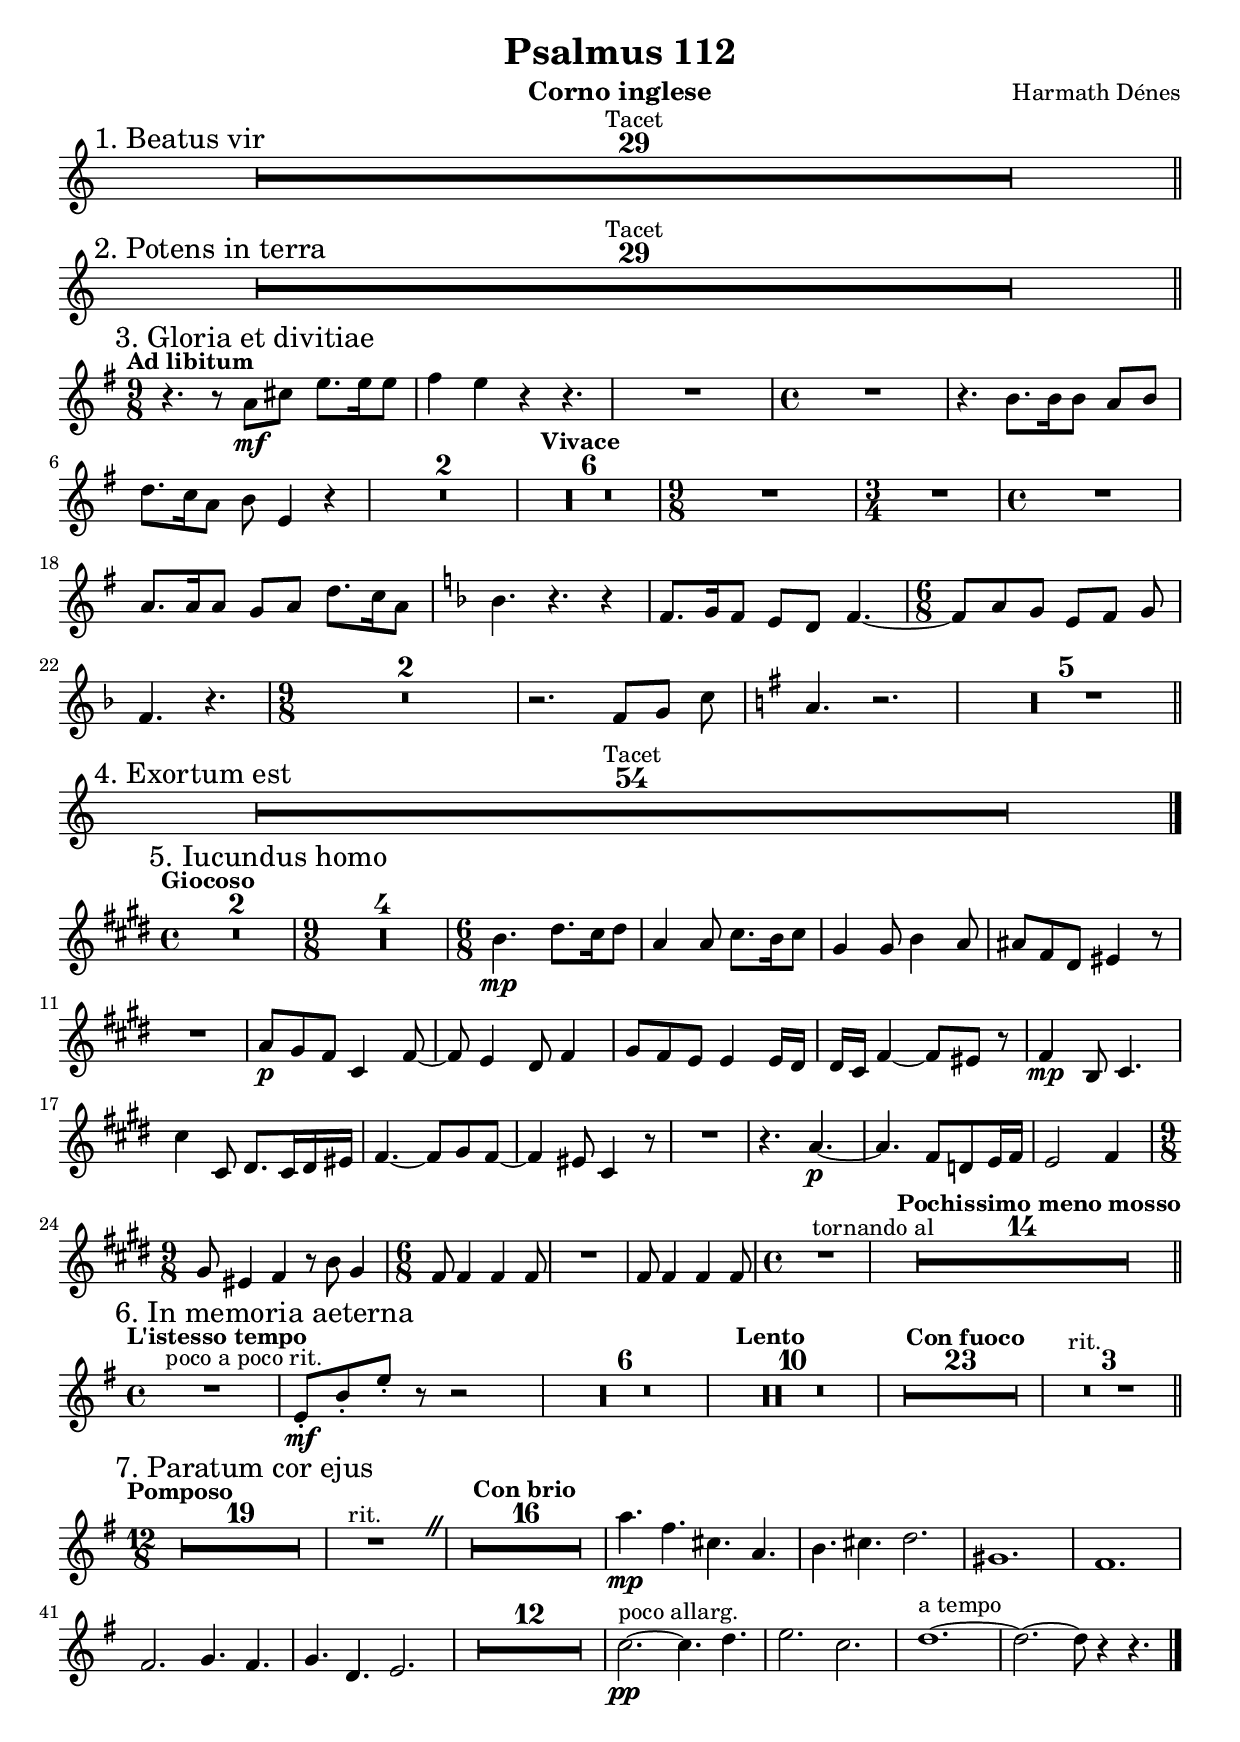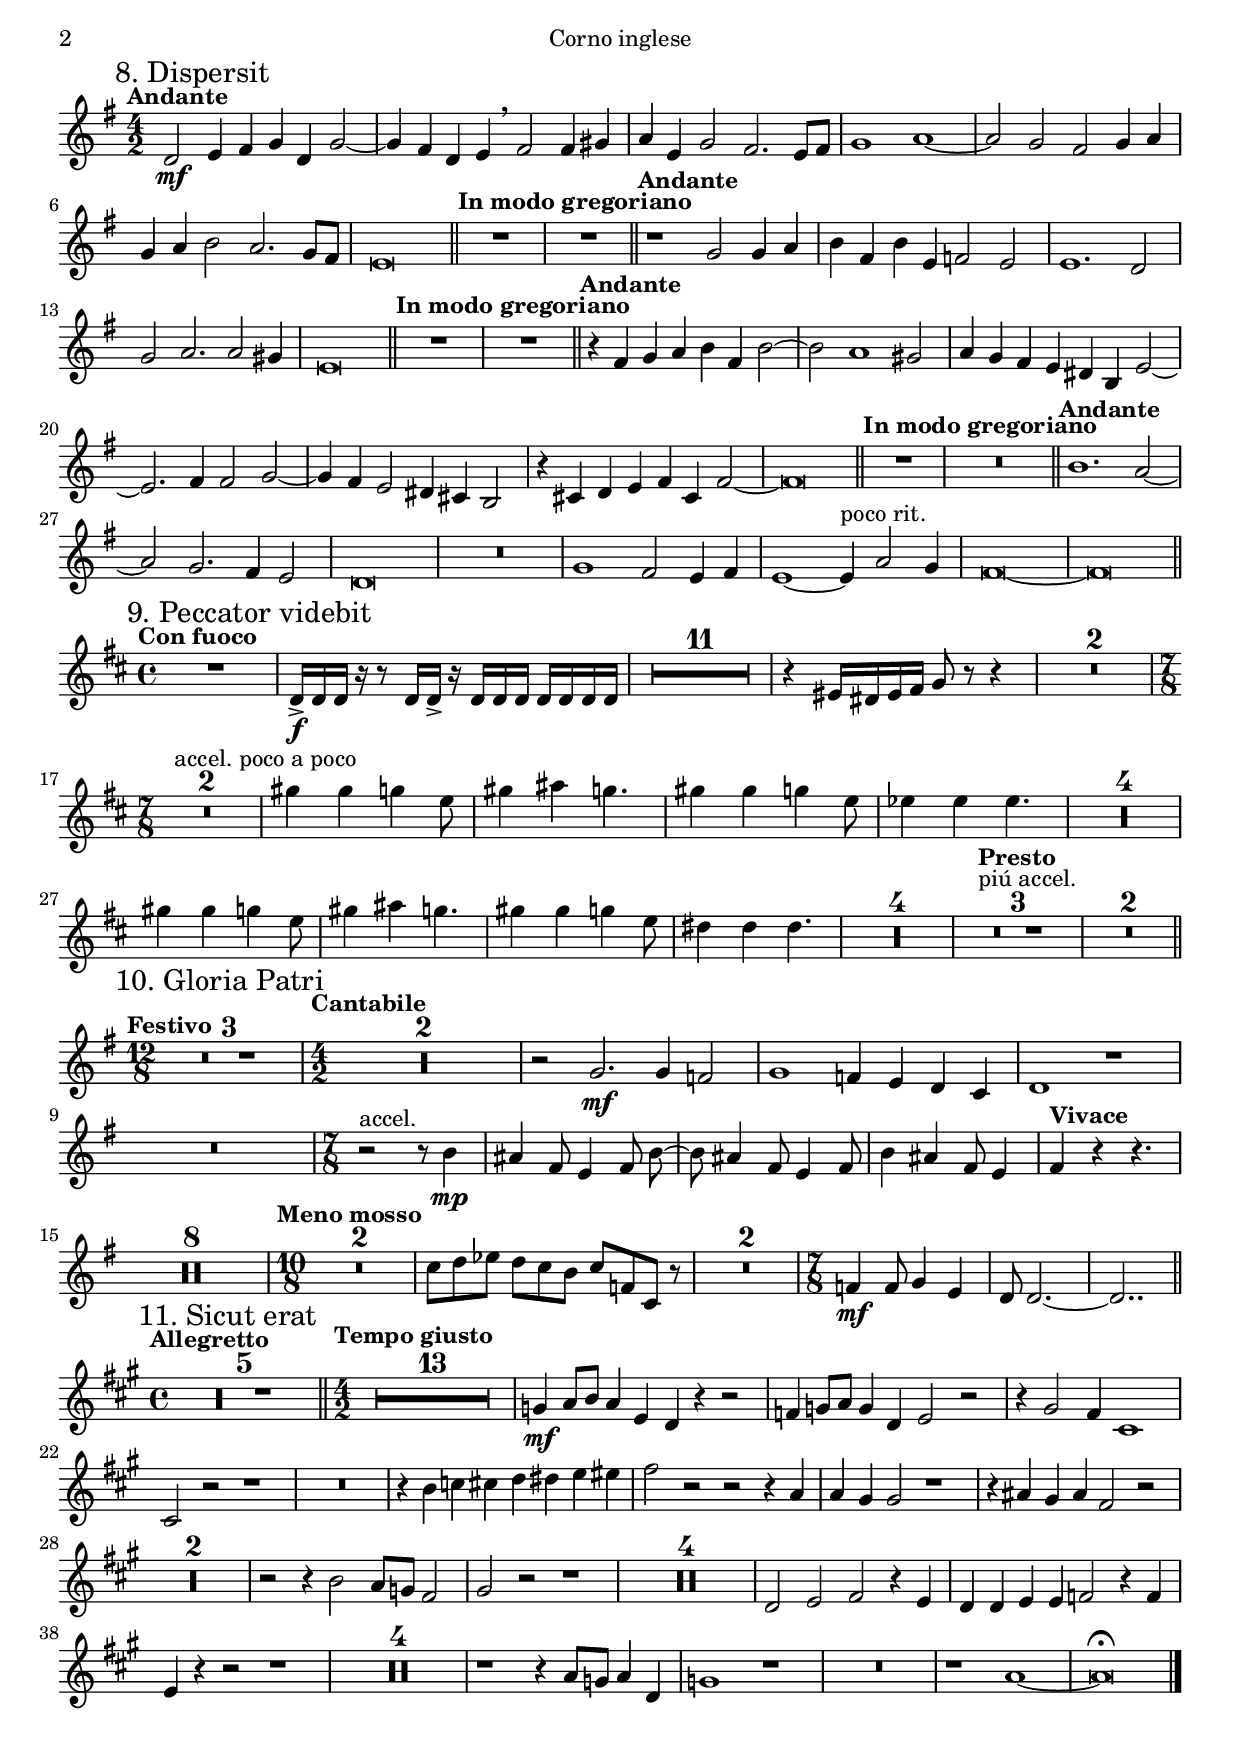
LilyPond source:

\include "Common.ily"

\header {
	instrument = "Corno inglese"
}

\score {
	\new Staff <<
		\AHeader
		\ATacet
	>>
}
\score {<<
	\new Staff <<
		\BHeader
		\BTacet
	>>
>>}
\score {
	\new Staff <<
		\CGlobal
		\CCornoInglese
	>>	
}
\score {
	\new Staff <<
		\DHeader
		\DTacet
	>>	
}
\score {
	\new Staff <<
		\EGlobal
		\ECornoInglese
	>>	
}
\score {
	\new Staff <<
		\FGlobal
		\FCornoInglese
	>>	
}
\score {
	\new Staff <<
		\GGlobal
		\GCornoInglese
	>>	
}
\score {<<
	\new Staff <<
		\HHeader
		\HTempi
		\HTimes
		\HCornoInglese
	>>
>>}
\score {
	\new Staff <<
		\IGlobal
		\ICornoInglese
	>>	
}
\score {
	\new Staff <<
		\JGlobal
		\JCornoInglese
	>>	
}
\score {
	\new Staff <<
		\KGlobal
		\KCornoInglese
	>>	
}